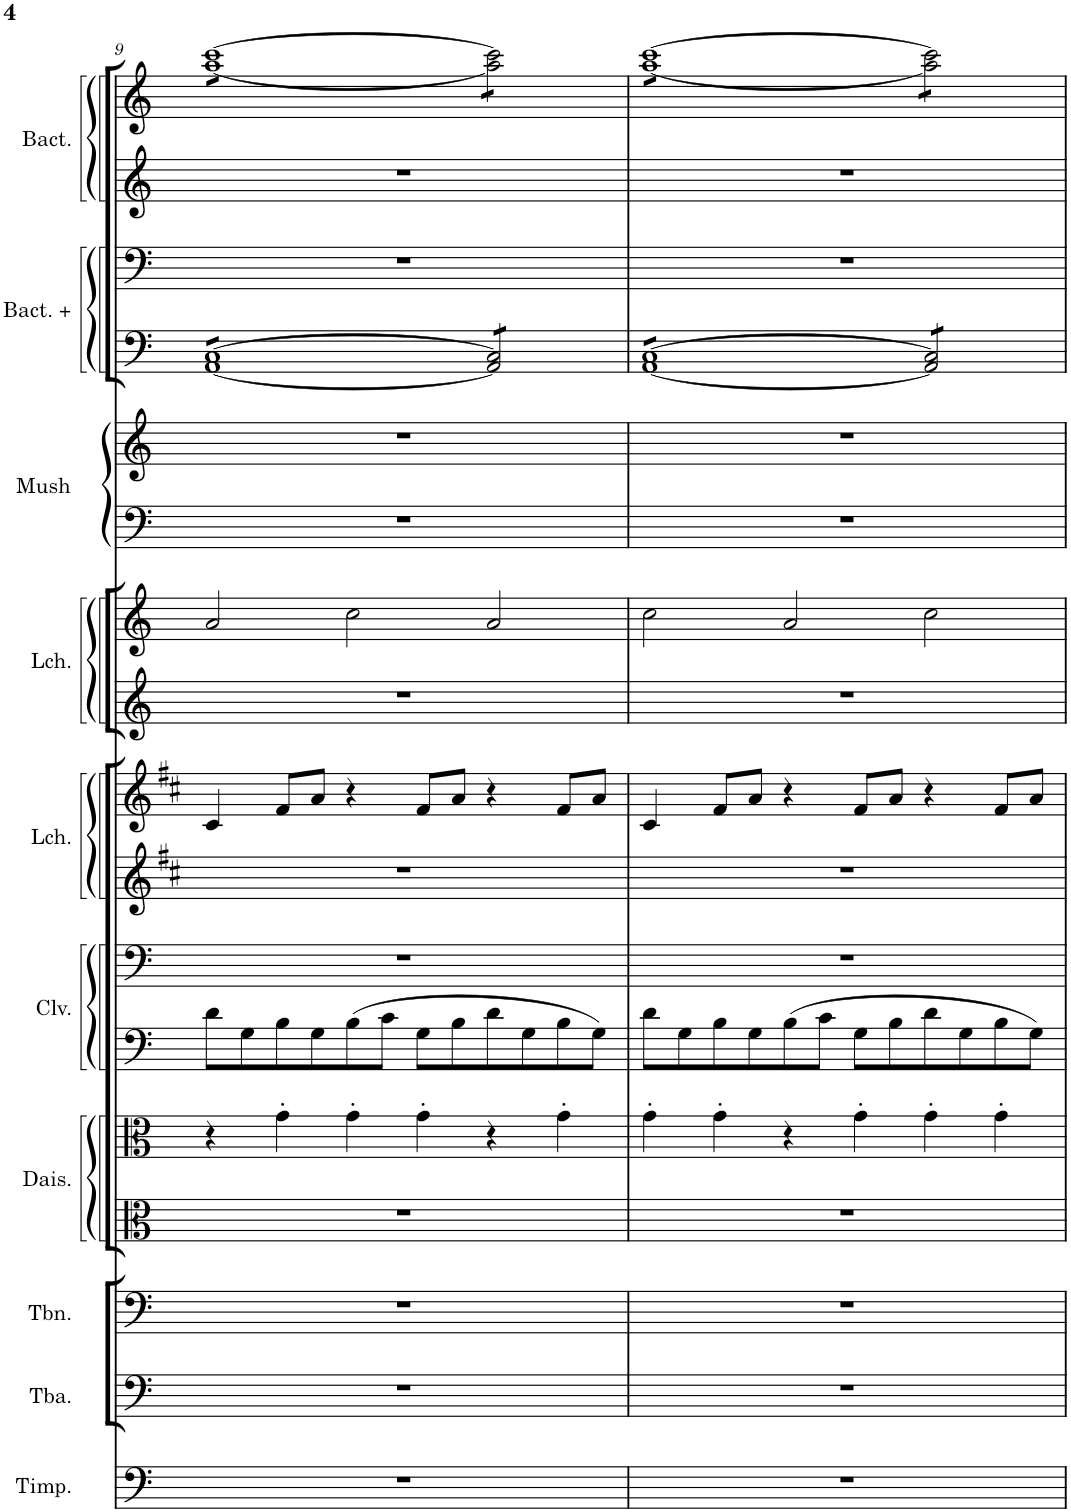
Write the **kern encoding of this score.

**kern	**kern	**kern	**kern	**kern	**kern	**kern	**kern	**kern	**kern	**kern	**kern	**kern	**kern	**kern	**kern	**kern
*part17	*part16	*part15	*part14	*part13	*part12	*part11	*part10	*part9	*part8	*part7	*part6	*part5	*part4	*part3	*part2	*part1
*staff17	*staff16	*staff15	*staff14	*staff13	*staff12	*staff11	*staff10	*staff9	*staff8	*staff7	*staff6	*staff5	*staff4	*staff3	*staff2	*staff1
*I"Timpani	*I"Tuba	*I"Trombone	*I"Daisies	*I"Daisies	*I"Clovers	*I"Clovers	*I"Lichen	*I"Lichen	*I"Lichen	*I"Lichen	*I"Mushrooms	*I"Mushrooms	*I"Bacteria +	*I"Bacteria +	*I"Bacteria	*I"Bacteria
*I'Timp.	*I'Tba.	*I'Tbn.	*I'Dais.	*I'Dais.	*I'Clv.	*I'Clv.	*I'Lch.	*I'Lch.	*I'Lch.	*I'Lch.	*I'Mush	*I'Mush	*I'Bact. +	*I'Bact. +	*I'Bact.	*I'Bact.
!!LO:PB:g=z
*clefF4	*clefF4	*clefF4	*clefC3	*clefC3	*clefF4	*clefF4	*clefG2	*clefG2	*clefG2	*clefG2	*clefF4	*clefG2	*clefF4	*clefF4	*clefG2	*clefG2
*	*	*	*	*	*	*	*Trd1c2	*Trd1c2	*	*	*	*	*	*	*	*
*k[]	*k[]	*k[]	*k[]	*k[]	*k[]	*k[]	*k[f#c#]	*k[f#c#]	*k[]	*k[]	*k[]	*k[]	*k[]	*k[]	*k[]	*k[]
*M6/4	*M6/4	*M6/4	*M6/4	*M6/4	*M6/4	*M6/4	*M6/4	*M6/4	*M6/4	*M6/4	*M6/4	*M6/4	*M6/4	*M6/4	*M6/4	*M6/4
=9	=9	=9	=9	=9	=9	=9	=9	=9	=9	=9	=9	=9	=9	=9	=9	=9
*	*	*	*	*	*	*	*	*	*	*	*	*	*tremolo	*	*	*
*	*	*	*	*	*	*	*	*	*	*	*	*	*	*	*	*tremolo
1.r	1.r	1.r	1.r	4r	8d\L	1.r	1.r	4c#/	1.r	2a/	1.r	1.r	[8AA [8CL	1.r	1.r	[8aa [8cccL
.	.	.	.	.	8G\	.	.	.	.	.	.	.	8AA 8C	.	.	8aa 8ccc
.	.	.	.	4g'\	8B\	.	.	8f#/L	.	.	.	.	8AA 8C	.	.	8aa 8ccc
.	.	.	.	.	8G\	.	.	8a/J	.	.	.	.	8AA 8C	.	.	8aa 8ccc
.	.	.	.	4g'\	8B\	.	.	4r	.	2cc\	.	.	8AA 8C	.	.	8aa 8ccc
.	.	.	.	.	8c\J	.	.	.	.	.	.	.	8AA 8C	.	.	8aa 8ccc
.	.	.	.	4g'\	8G\L	.	.	8f#/L	.	.	.	.	8AA 8C	.	.	8aa 8ccc
.	.	.	.	.	8B\	.	.	8a/J	.	.	.	.	8AA 8CJ	.	.	8aa 8cccJ
.	.	.	.	4r	8d\	.	.	4r	.	2a/	.	.	8AA/] 8C/]L	.	.	8aa\] 8ccc\]L
.	.	.	.	.	8G\	.	.	.	.	.	.	.	8AA/ 8C/	.	.	8aa\ 8ccc\
.	.	.	.	4g'\	8B\	.	.	8f#/L	.	.	.	.	8AA/ 8C/	.	.	8aa\ 8ccc\
.	.	.	.	.	8G\J	.	.	8a/J	.	.	.	.	8AA/ 8C/J	.	.	8aa\ 8ccc\J
=10	=10	=10	=10	=10	=10	=10	=10	=10	=10	=10	=10	=10	=10	=10	=10	=10
1.r	1.r	1.r	1.r	4g'\	8d\L	1.r	1.r	4c#/	1.r	2cc\	1.r	1.r	[8AA [8CL	1.r	1.r	[8aa [8cccL
.	.	.	.	.	8G\	.	.	.	.	.	.	.	8AA 8C	.	.	8aa 8ccc
.	.	.	.	4g'\	8B\	.	.	8f#/L	.	.	.	.	8AA 8C	.	.	8aa 8ccc
.	.	.	.	.	8G\	.	.	8a/J	.	.	.	.	8AA 8C	.	.	8aa 8ccc
.	.	.	.	4r	8B\	.	.	4r	.	2a/	.	.	8AA 8C	.	.	8aa 8ccc
.	.	.	.	.	8c\J	.	.	.	.	.	.	.	8AA 8C	.	.	8aa 8ccc
.	.	.	.	4g'\	8G\L	.	.	8f#/L	.	.	.	.	8AA 8C	.	.	8aa 8ccc
.	.	.	.	.	8B\	.	.	8a/J	.	.	.	.	8AA 8CJ	.	.	8aa 8cccJ
.	.	.	.	4g'\	8d\	.	.	4r	.	2cc\	.	.	8AA/] 8C/]L	.	.	8aa\] 8ccc\]L
.	.	.	.	.	8G\	.	.	.	.	.	.	.	8AA/ 8C/	.	.	8aa\ 8ccc\
.	.	.	.	4g'\	8B\	.	.	8f#/L	.	.	.	.	8AA/ 8C/	.	.	8aa\ 8ccc\
.	.	.	.	.	8G\J	.	.	8a/J	.	.	.	.	8AA/ 8C/J	.	.	8aa\ 8ccc\J
*	*	*	*	*	*	*	*	*	*	*	*	*	*	*	*	*Xtremolo
*	*	*	*	*	*	*	*	*	*	*	*	*	*Xtremolo	*	*	*
=	=	=	=	=	=	=	=	=	=	=	=	=	=	=	=	=
*-	*-	*-	*-	*-	*-	*-	*-	*-	*-	*-	*-	*-	*-	*-	*-	*-
